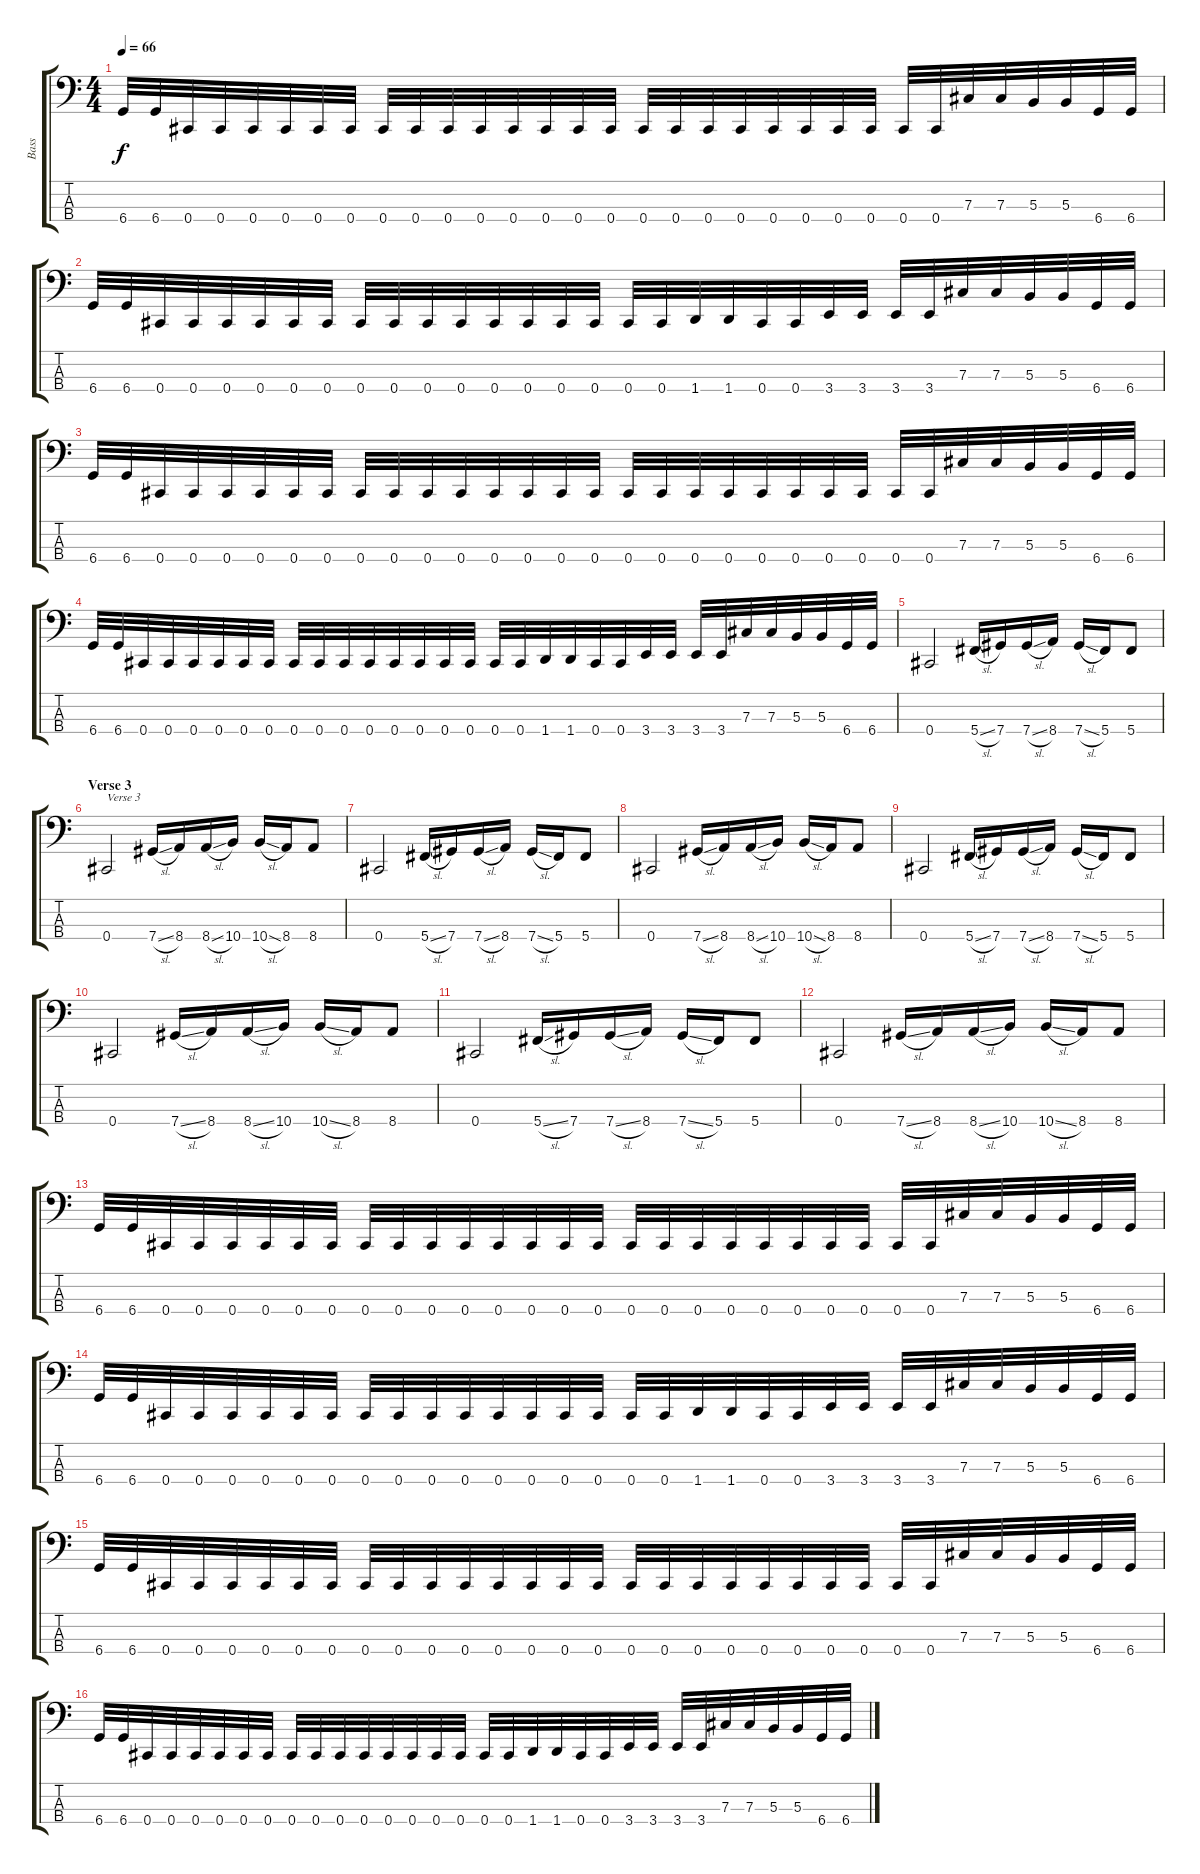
\track ("Bass" "Bass") {instrument electricbasspick}
\staff {score tabs}
\tuning (E2 B1 Gb1 Db1) {hide}
\ts (4 4)
\tempo 66
\clef f4
\ks c
6.4.32{dy f} 6.4.32 0.4.32 0.4.32 0.4.32 0.4.32 0.4.32 0.4.32 0.4.32 0.4.32 0.4.32 0.4.32 0.4.32 0.4.32 0.4.32 0.4.32 0.4.32 0.4.32 0.4.32 0.4.32 0.4.32 0.4.32 0.4.32 0.4.32 0.4.32 0.4.32 7.3.32 7.3.32 5.3.32 5.3.32 6.4.32 6.4.32 |
6.4.32 6.4.32 0.4.32 0.4.32 0.4.32 0.4.32 0.4.32 0.4.32 0.4.32 0.4.32 0.4.32 0.4.32 0.4.32 0.4.32 0.4.32 0.4.32 0.4.32 0.4.32 1.4.32 1.4.32 0.4.32 0.4.32 3.4.32 3.4.32 3.4.32 3.4.32 7.3.32 7.3.32 5.3.32 5.3.32 6.4.32 6.4.32 |
6.4.32 6.4.32 0.4.32 0.4.32 0.4.32 0.4.32 0.4.32 0.4.32 0.4.32 0.4.32 0.4.32 0.4.32 0.4.32 0.4.32 0.4.32 0.4.32 0.4.32 0.4.32 0.4.32 0.4.32 0.4.32 0.4.32 0.4.32 0.4.32 0.4.32 0.4.32 7.3.32 7.3.32 5.3.32 5.3.32 6.4.32 6.4.32 |
6.4.32 6.4.32 0.4.32 0.4.32 0.4.32 0.4.32 0.4.32 0.4.32 0.4.32 0.4.32 0.4.32 0.4.32 0.4.32 0.4.32 0.4.32 0.4.32 0.4.32 0.4.32 1.4.32 1.4.32 0.4.32 0.4.32 3.4.32 3.4.32 3.4.32 3.4.32 7.3.32 7.3.32 5.3.32 5.3.32 6.4.32 6.4.32 |
0.4.2 5.4{sl}.16 7.4.16 7.4{sl}.16 8.4.16 7.4{sl}.16 5.4.16 5.4.8 |
\section ("" "Verse 3")
0.4.2{txt "Verse 3"} 7.4{sl}.16 8.4.16 8.4{sl}.16 10.4.16 10.4{sl}.16 8.4.16 8.4.8 |
0.4.2 5.4{sl}.16 7.4.16 7.4{sl}.16 8.4.16 7.4{sl}.16 5.4.16 5.4.8 |
0.4.2 7.4{sl}.16 8.4.16 8.4{sl}.16 10.4.16 10.4{sl}.16 8.4.16 8.4.8 |
0.4.2 5.4{sl}.16 7.4.16 7.4{sl}.16 8.4.16 7.4{sl}.16 5.4.16 5.4.8 |
0.4.2 7.4{sl}.16 8.4.16 8.4{sl}.16 10.4.16 10.4{sl}.16 8.4.16 8.4.8 |
0.4.2 5.4{sl}.16 7.4.16 7.4{sl}.16 8.4.16 7.4{sl}.16 5.4.16 5.4.8 |
0.4.2 7.4{sl}.16 8.4.16 8.4{sl}.16 10.4.16 10.4{sl}.16 8.4.16 8.4.8 |
6.4.32 6.4.32 0.4.32 0.4.32 0.4.32 0.4.32 0.4.32 0.4.32 0.4.32 0.4.32 0.4.32 0.4.32 0.4.32 0.4.32 0.4.32 0.4.32 0.4.32 0.4.32 0.4.32 0.4.32 0.4.32 0.4.32 0.4.32 0.4.32 0.4.32 0.4.32 7.3.32 7.3.32 5.3.32 5.3.32 6.4.32 6.4.32 |
6.4.32 6.4.32 0.4.32 0.4.32 0.4.32 0.4.32 0.4.32 0.4.32 0.4.32 0.4.32 0.4.32 0.4.32 0.4.32 0.4.32 0.4.32 0.4.32 0.4.32 0.4.32 1.4.32 1.4.32 0.4.32 0.4.32 3.4.32 3.4.32 3.4.32 3.4.32 7.3.32 7.3.32 5.3.32 5.3.32 6.4.32 6.4.32 |
6.4.32 6.4.32 0.4.32 0.4.32 0.4.32 0.4.32 0.4.32 0.4.32 0.4.32 0.4.32 0.4.32 0.4.32 0.4.32 0.4.32 0.4.32 0.4.32 0.4.32 0.4.32 0.4.32 0.4.32 0.4.32 0.4.32 0.4.32 0.4.32 0.4.32 0.4.32 7.3.32 7.3.32 5.3.32 5.3.32 6.4.32 6.4.32 |
6.4.32 6.4.32 0.4.32 0.4.32 0.4.32 0.4.32 0.4.32 0.4.32 0.4.32 0.4.32 0.4.32 0.4.32 0.4.32 0.4.32 0.4.32 0.4.32 0.4.32 0.4.32 1.4.32 1.4.32 0.4.32 0.4.32 3.4.32 3.4.32 3.4.32 3.4.32 7.3.32 7.3.32 5.3.32 5.3.32 6.4.32 6.4.32
